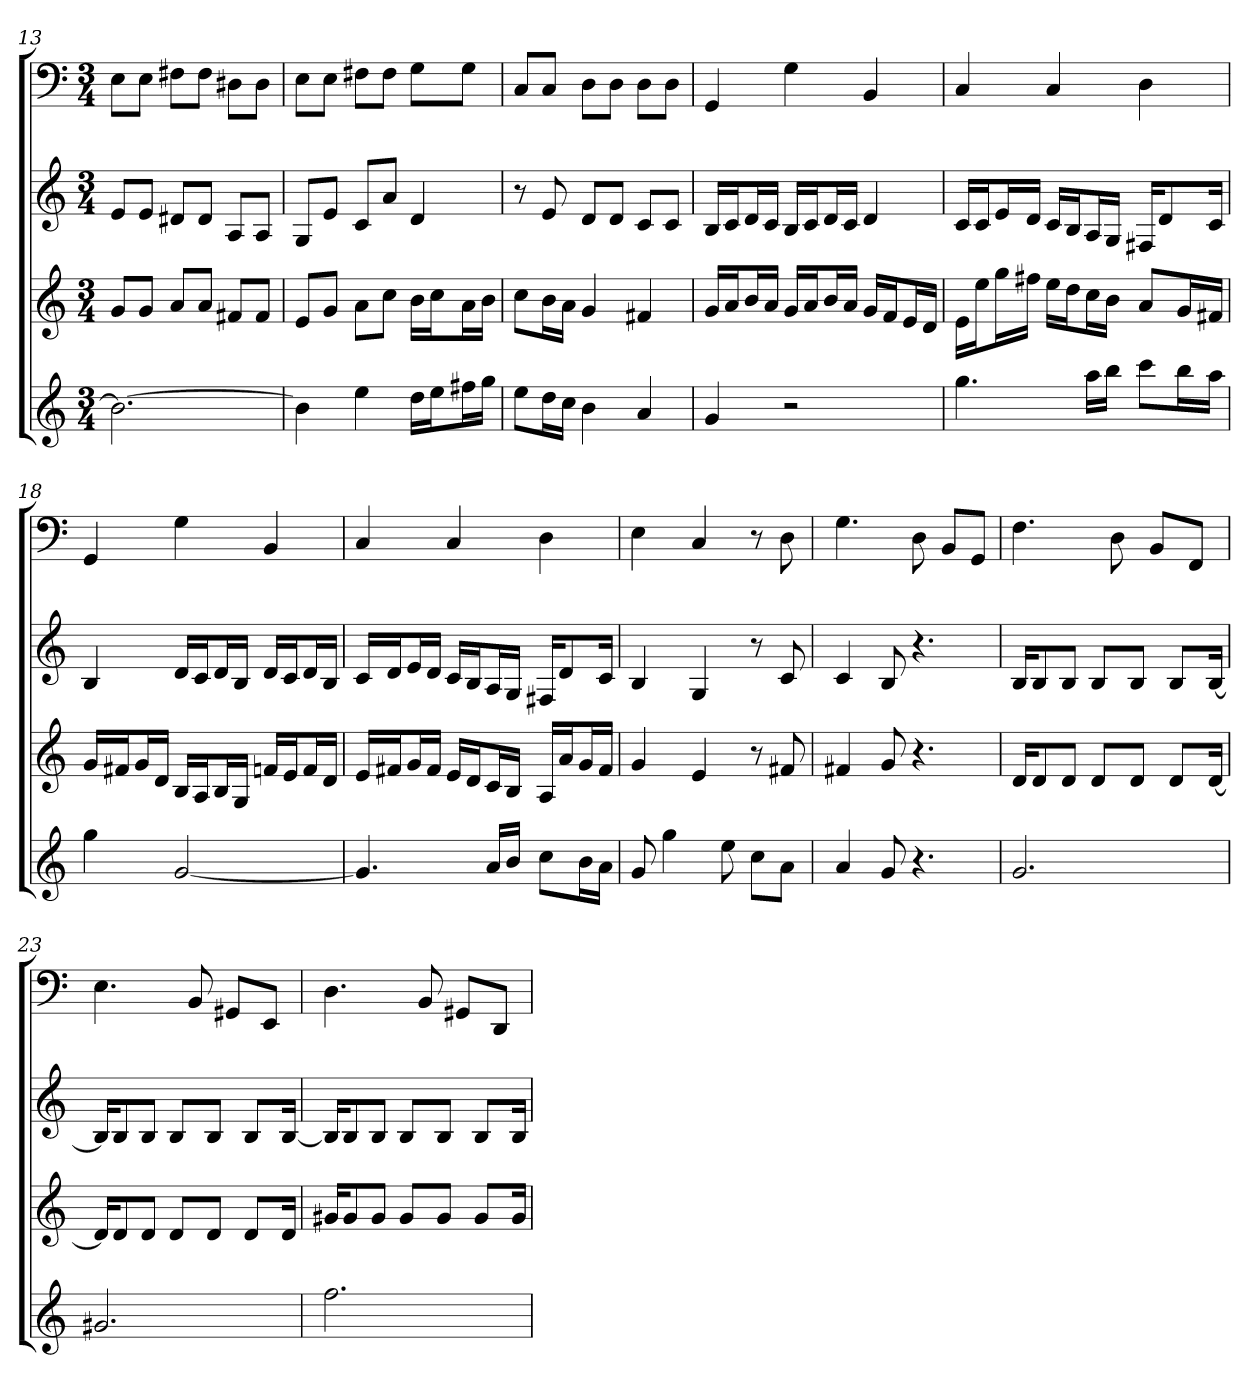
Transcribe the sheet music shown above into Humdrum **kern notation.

**kern	**kern	**kern	**kern
*part4	*part3	*part2	*part1
*staff4	*staff3	*staff2	*staff1
*k[]	*k[]	*k[]	*k[]
*C:	*C:	*C:	*C:
*M3/4	*M3/4	*M3/4	*M3/4
=13	=13	=13	=13
2.b_	8gL	8eL	8EL
.	8gJ	8eJ	8EJ
.	8aL	8d#XL	8F#XL
.	8aJ	8d#J	8F#J
.	8f#XL	8AL	8D#XL
.	8f#J	8AJ	8D#J
=14	=14	=14	=14
4b]	8eL	8GL	8EL
.	8gJ	8eJ	8EJ
4ee	8aL	8cL	8F#XL
.	8ccJ	8aJ	8F#J
16ddLL	16bLL	4d	8GL
16eeJ	16ccJ	.	.
16ff#XL	16aL	.	8GJ
16ggJJ	16bJJ	.	.
=15	=15	=15	=15
8eeL	8ccL	8r	8CL
16ddL	16bL	8e	8CJ
16ccJJ	16aJJ	.	.
4b	4g	8dL	8DL
.	.	8dJ	8DJ
4a	4f#X	8cL	8DL
.	.	8cJ	8DJ
=16	=16	=16	=16
4g	16gLL	16BLL	4GG
.	16aJ	16cJ	.
.	16bL	16dL	.
.	16aJJ	16cJJ	.
2r	16gLL	16BLL	4G
.	16aJ	16cJ	.
.	16bL	16dL	.
.	16aJJ	16cJJ	.
.	16gLL	4d	4BB
.	16fJ	.	.
.	16eL	.	.
.	16dJJ	.	.
=17	=17	=17	=17
4.gg	16eLL	16cLL	4C
.	16eeJ	16cJ	.
.	16ggL	16eL	.
.	16ff#XJJ	16dJJ	.
.	16eeLL	16cLL	4C
.	16ddJ	16BJ	.
16aaLL	16ccL	16AL	.
16bbJJ	16bJJ	16GJJ	.
8cccL	8aL	16F#XKL	4D
.	.	8d	.
16bbL	16gL	.	.
16aaJJ	16f#XJJ	16cJk	.
=18	=18	=18	=18
4gg	16gLL	4B	4GG
.	16f#XJ	.	.
.	16gL	.	.
.	16dJJ	.	.
[2g	16BLL	16dLL	4G
.	16AJ	16cJ	.
.	16BL	16dL	.
.	16GJJ	16BJJ	.
.	16fnLL	16dLL	4BB
.	16eJ	16cJ	.
.	16fL	16dL	.
.	16dJJ	16BJJ	.
=19	=19	=19	=19
4.g]	16eLL	16cLL	4C
.	16f#XJ	16dJ	.
.	16gL	16eL	.
.	16f#JJ	16dJJ	.
.	16eLL	16cLL	4C
.	16dJ	16BJ	.
16aLL	16cL	16AL	.
16bJJ	16BJJ	16GJJ	.
8ccL	16ALL	16F#XKL	4D
.	16aJ	8d	.
16bL	16gL	.	.
16aJJ	16f#JJ	16cJk	.
=20	=20	=20	=20
8g	4g	4B	4E
4gg	.	.	.
.	4e	4G	4C
8ee	.	.	.
8ccL	8r	8r	8r
8aJ	8f#X	8c	8D
=21	=21	=21	=21
4a	4f#X	4c	4.G
8g	8g	8B	.
4.r	4.r	4.r	8D
.	.	.	8BBL
.	.	.	8GGJ
=22	=22	=22	=22
2.g	16dKL	16BKL	4.F
.	8d	8B	.
.	8dJ	8BJ	.
.	8dL	8BL	.
.	.	.	8D
.	8dJ	8BJ	.
.	.	.	8BBL
.	8dL	8BL	.
.	.	.	8FFJ
.	[16dJk	[16BJk	.
=23	=23	=23	=23
2.g#X	16dKL]	16BKL]	4.E
.	8d	8B	.
.	8dJ	8BJ	.
.	8dL	8BL	.
.	.	.	8BB
.	8dJ	8BJ	.
.	.	.	8GG#XL
.	8dL	8BL	.
.	.	.	8EEJ
.	16dJk	[16BJk	.
=24	=24	=24	=24
2.ff	16g#XKL	16BKL]	4.D
.	8g#	8B	.
.	8g#J	8BJ	.
.	8g#L	8BL	.
.	.	.	8BB
.	8g#J	8BJ	.
.	.	.	8GG#XL
.	8g#L	8BL	.
.	.	.	8DDJ
.	16g#Jk	16BJk	.
=	=	=	=
*-	*-	*-	*-
